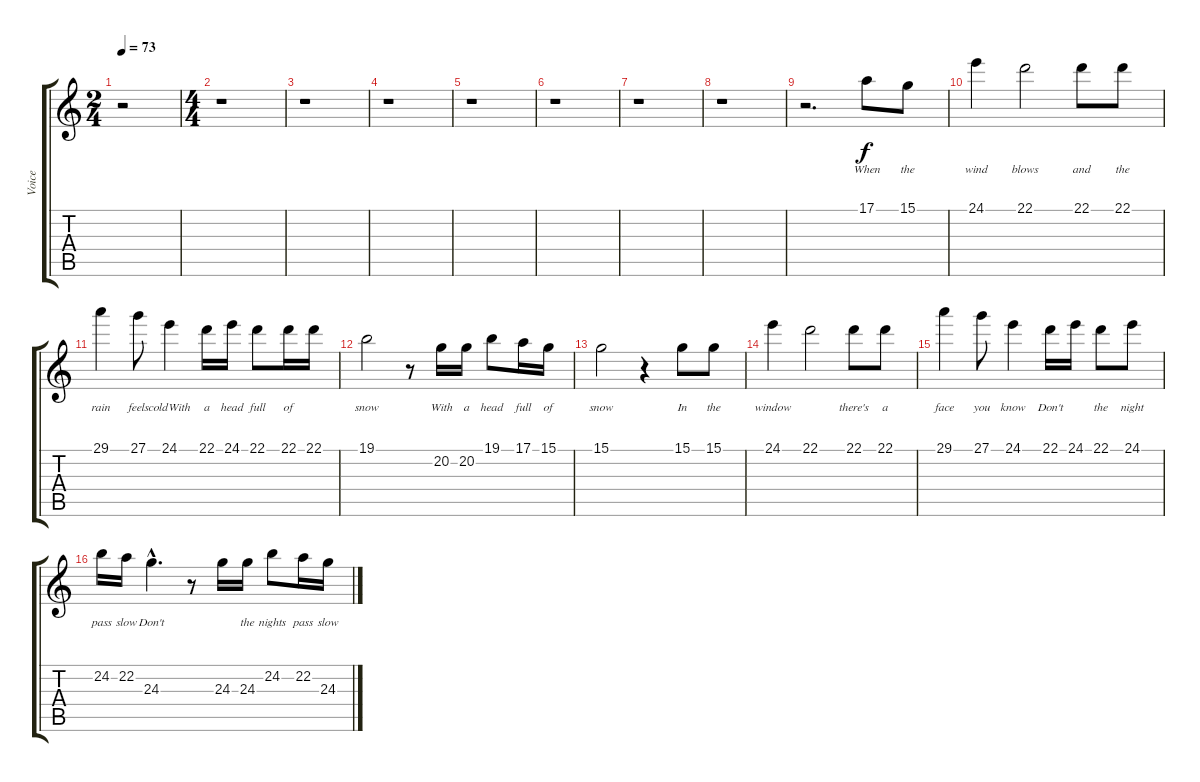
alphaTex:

\track ("Voice" "Voice") {instrument voiceoohs}
\staff {score tabs}
\tuning (E4 B3 G3 D3 A2 E2) {hide}
\ts (2 4)
\tempo 73
\clef g2
\ks c
r.2{dy f instrument voiceoohs} |
\ts (4 4)
r.1 |
r.1 |
r.1 |
r.1 |
r.1 |
r.1 |
r.1 |
r.2{d} 17.1.8{lyrics (0 "When") lyrics (1 "") lyrics (2 "") lyrics (3 "") lyrics (4 "")} 15.1.8{lyrics (0 "the") lyrics (1 "") lyrics (2 "") lyrics (3 "") lyrics (4 "")} |
24.1.4{lyrics (0 "wind") lyrics (1 "") lyrics (2 "") lyrics (3 "") lyrics (4 "")} 22.1.2{lyrics (0 "blows") lyrics (1 "") lyrics (2 "") lyrics (3 "") lyrics (4 "")} 22.1.8{lyrics (0 "and") lyrics (1 "") lyrics (2 "") lyrics (3 "") lyrics (4 "")} 22.1.8{lyrics (0 "the") lyrics (1 "") lyrics (2 "") lyrics (3 "") lyrics (4 "")} |
29.1.4{lyrics (0 "rain") lyrics (1 "") lyrics (2 "") lyrics (3 "") lyrics (4 "")} 27.1.8{lyrics (0 "feels") lyrics (1 "") lyrics (2 "") lyrics (3 "") lyrics (4 "")} 24.1.4{lyrics (0 "coldWith") lyrics (1 "") lyrics (2 "") lyrics (3 "") lyrics (4 "")} 22.1.16{lyrics (0 "a") lyrics (1 "") lyrics (2 "") lyrics (3 "") lyrics (4 "")} 24.1.16{lyrics (0 "head") lyrics (1 "") lyrics (2 "") lyrics (3 "") lyrics (4 "")} 22.1.8{lyrics (0 "full") lyrics (1 "") lyrics (2 "") lyrics (3 "") lyrics (4 "")} 22.1.16{lyrics (0 "of") lyrics (1 "") lyrics (2 "") lyrics (3 "") lyrics (4 "")} 22.1.16{lyrics (0 "") lyrics (1 "") lyrics (2 "") lyrics (3 "") lyrics (4 "")} |
19.1.2{lyrics (0 "snow") lyrics (1 "") lyrics (2 "") lyrics (3 "") lyrics (4 "")} r.8 20.2.16{lyrics (0 "With") lyrics (1 "") lyrics (2 "") lyrics (3 "") lyrics (4 "")} 20.2.16{lyrics (0 "a") lyrics (1 "") lyrics (2 "") lyrics (3 "") lyrics (4 "")} 19.1.8{lyrics (0 "head") lyrics (1 "") lyrics (2 "") lyrics (3 "") lyrics (4 "")} 17.1.16{lyrics (0 "full") lyrics (1 "") lyrics (2 "") lyrics (3 "") lyrics (4 "")} 15.1.16{lyrics (0 "of") lyrics (1 "") lyrics (2 "") lyrics (3 "") lyrics (4 "")} |
15.1.2{lyrics (0 "snow") lyrics (1 "") lyrics (2 "") lyrics (3 "") lyrics (4 "")} r.4 15.1.8{lyrics (0 "In") lyrics (1 "") lyrics (2 "") lyrics (3 "") lyrics (4 "")} 15.1.8{lyrics (0 "the") lyrics (1 "") lyrics (2 "") lyrics (3 "") lyrics (4 "")} |
24.1.4{lyrics (0 "window") lyrics (1 "") lyrics (2 "") lyrics (3 "") lyrics (4 "")} 22.1.2{lyrics (0 "") lyrics (1 "") lyrics (2 "") lyrics (3 "") lyrics (4 "")} 22.1.8{lyrics (0 "there's") lyrics (1 "") lyrics (2 "") lyrics (3 "") lyrics (4 "")} 22.1.8{lyrics (0 "a") lyrics (1 "") lyrics (2 "") lyrics (3 "") lyrics (4 "")} |
29.1.4{lyrics (0 "face") lyrics (1 "") lyrics (2 "") lyrics (3 "") lyrics (4 "")} 27.1.8{lyrics (0 "you") lyrics (1 "") lyrics (2 "") lyrics (3 "") lyrics (4 "")} 24.1.4{lyrics (0 "know") lyrics (1 "") lyrics (2 "") lyrics (3 "") lyrics (4 "")} 22.1.16{lyrics (0 "Don't") lyrics (1 "") lyrics (2 "") lyrics (3 "") lyrics (4 "")} 24.1.16{lyrics (0 "") lyrics (1 "") lyrics (2 "") lyrics (3 "") lyrics (4 "")} 22.1.8{lyrics (0 "the") lyrics (1 "") lyrics (2 "") lyrics (3 "") lyrics (4 "")} 24.1.8{lyrics (0 "night") lyrics (1 "") lyrics (2 "") lyrics (3 "") lyrics (4 "")} |
24.2.16{lyrics (0 "pass") lyrics (1 "") lyrics (2 "") lyrics (3 "") lyrics (4 "")} 22.2.16{lyrics (0 "slow") lyrics (1 "") lyrics (2 "") lyrics (3 "") lyrics (4 "")} 24.3{hac}.4{d lyrics (0 "Don't") lyrics (1 "") lyrics (2 "") lyrics (3 "") lyrics (4 "")} r.8 24.3.16{lyrics (0 "") lyrics (1 "") lyrics (2 "") lyrics (3 "") lyrics (4 "")} 24.3.16{lyrics (0 "the") lyrics (1 "") lyrics (2 "") lyrics (3 "") lyrics (4 "")} 24.2.8{lyrics (0 "nights") lyrics (1 "") lyrics (2 "") lyrics (3 "") lyrics (4 "")} 22.2.16{lyrics (0 "pass") lyrics (1 "") lyrics (2 "") lyrics (3 "") lyrics (4 "")} 24.3.16{lyrics (0 "slow") lyrics (1 "") lyrics (2 "") lyrics (3 "") lyrics (4 "")}
